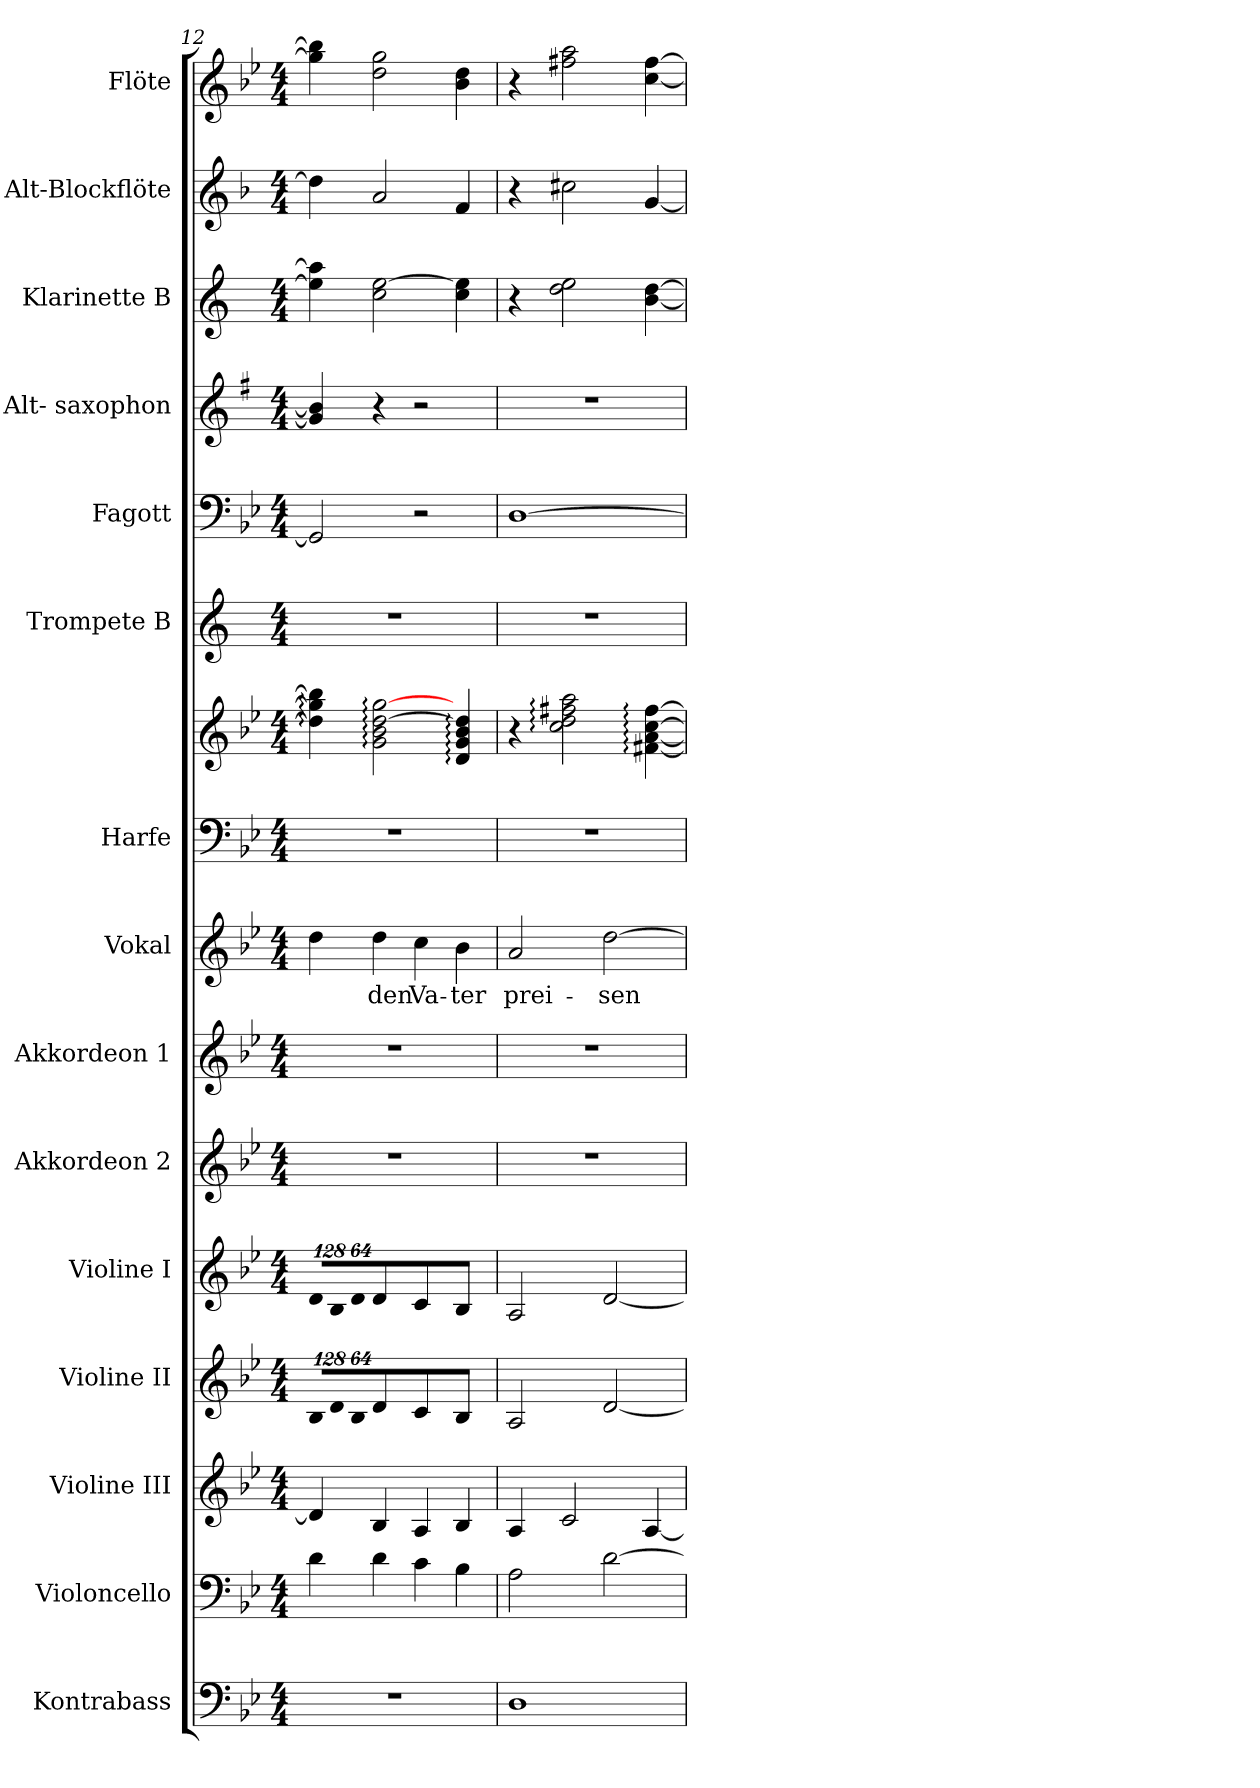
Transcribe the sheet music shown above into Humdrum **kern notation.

**kern	**kern	**kern	**kern	**kern	**kern	**kern	**kern	**text	**kern	**kern	**kern	**kern	**kern	**kern	**kern	**kern
*part15	*part14	*part13	*part12	*part11	*part10	*part9	*part8	*part8	*part7	*part7	*part6	*part5	*part4	*part3	*part2	*part1
*staff16	*staff15	*staff14	*staff13	*staff12	*staff11	*staff10	*staff9	*staff9	*staff8	*staff7	*staff6	*staff5	*staff4	*staff3	*staff2	*staff1
*I"Kontrabass	*I"Violoncello	*I"Violine III	*I"Violine II	*I"Violine I	*I"Akkordeon 2	*I"Akkordeon 1	*I"Vokal	*	*I"Harfe	*	*I"Trompete B	*I"Fagott	*I"Alt- saxophon	*I"Klarinette B	*I"Alt-Blockflöte	*I"Flöte
*I'Kb.	*I'Vc.	*I'Vln. III	*I'Vln. II	*I'Vln. I	*I'Akk.	*I'Akk.	*I'Vokal	*	*I'Hf.	*	*I'Tpt.	*I'Fgt.	*I'ASax.	*I'Kl.	*	*I'Fl.
!!LO:PB:g=z
*clefF4	*clefF4	*clefG2	*clefG2	*clefG2	*clefG2	*clefG2	*clefG2	*	*clefF4	*clefG2	*clefG2	*clefF4	*clefG2	*clefG2	*clefG2	*clefG2
*ITrd7c12	*	*	*	*	*	*	*	*	*	*	*ITrd1c2	*	*ITrd5c9	*ITrd1c2	*ITrd-3c-5	*
*k[b-e-]	*k[b-e-]	*k[b-e-]	*k[b-e-]	*k[b-e-]	*k[b-e-]	*k[b-e-]	*k[b-e-]	*	*k[b-e-]	*k[b-e-]	*k[b-e-]	*k[b-e-]	*k[b-e-]	*k[b-e-]	*k[b-e-]	*k[b-e-]
*g:	*g:	*g:	*g:	*g:	*g:	*g:	*g:	*	*g:	*g:	*g:	*g:	*g:	*g:	*g:	*g:
*M4/4	*M4/4	*M4/4	*M4/4	*M4/4	*M4/4	*M4/4	*M4/4	*	*M4/4	*M4/4	*M4/4	*M4/4	*M4/4	*M4/4	*M4/4	*M4/4
*	*	*	*Xbrackettup	*	*	*	*	*	*	*	*	*	*	*	*	*
=12	=12	=12	=12	=12	=12	=12	=12	=12	=12	=12	=12	=12	=12	=12	=12	=12
!	!	!	!LO:N:vis=8	!	!	!	!	!	!	!	!	!	!	!	!	!
*	*	*	*	*Xbrackettup	*	*	*	*	*	*	*	*	*	*	*	*
!	!	!	!	!LO:N:vis=8	!	!	!	!	!	!	!	!	!	!	!	!
1r	4di\	4di/]	1024%85B-i/L	1024%85di/L	1r	1r	4ddi\	.	1r	4ddi\]: 4ggi]: 4bb-i]:	1r	2GGi/]	4B-i/] 4di]	4ddi\] 4ggi]	4ggi\]	4ggi\] 4bb-i]
!	!	!	!LO:N:vis=8	!LO:N:vis=8	!	!	!	!	!	!	!	!	!	!	!	!
.	.	.	1024%85di/	1024%85B-i/	.	.	.	.	.	.	.	.	.	.	.	.
!	!	!	!LO:N:vis=8	!LO:N:vis=8	!	!	!	!	!	!	!	!	!	!	!	!
.	.	.	512%43B-i/J	512%43di/J	.	.	.	.	.	.	.	.	.	.	.	.
!	!	!	!	!	!	!	!	!LO:LY:b:color=#000000	!	!	!	!	!	!	!	!
.	4di\	4B-i/	4di/	4di/	.	.	4ddi\	den	.	2gi\: 2b-i: [<2ddi: [>2ggi:	.	.	4r	2b-i\ [>2ddi	2ddi/	2ddi\ 2ggi
!	!	!	!	!	!	!	!	!LO:LY:b:color=#000000	!	!	!	!	!	!	!	!
.	4ci\	4Ai/	4ci/	4ci/	.	.	4cci\	Va-	.	.	.	2r	2r	.	.	.
!	!	!	!	!	!	!	!	!LO:LY:b:color=#000000	!	!	!	!	!	!	!	!
.	4B-i\	4B-i/	4B-i/	4B-i/	.	.	4b-i\	-ter	.	4di/: 4gi: 4b-i: 4ddi]:	.	.	.	4b-i\ 4ddi]	4b-i/	4b-i\ 4ddi
=13	=13	=13	=13	=13	=13	=13	=13	=13	=13	=13	=13	=13	=13	=13	=13	=13
!	!	!	!	!	!	!	!	!LO:LY:b:color=#000000	!	!	!	!	!	!	!	!
1DDi	2Ai\	4Ai/	2Ai/	2Ai/	1r	1r	2ai/	prei-	1r	4r	1r	[>1Di	1r	4r	4r	4r
.	.	2ci/	.	.	.	.	.	.	.	2cci\: 2ddi: 2ff#Xi: 2aai:	.	.	.	2cci\ 2ddi	2ff#Xi\	2ff#Xi\ 2aai
!	!	!	!	!	!	!	!	!LO:LY:b:color=#000000	!	!	!	!	!	!	!	!
.	[>2di\	.	[<2di/	[<2di/	.	.	[>2ddi\	-sen	.	.	.	.	.	.	.	.
.	.	[<4Ai/	.	.	.	.	.	.	.	[<4f#Xi\: [<4ai: [>4cci: [>4ff#i:	.	.	.	[<4ai\ [>4cci	[<4cci/	[<4cci\ [>4ff#i
=	=	=	=	=	=	=	=	=	=	=	=	=	=	=	=	=
*-	*-	*-	*-	*-	*-	*-	*-	*-	*-	*-	*-	*-	*-	*-	*-	*-
